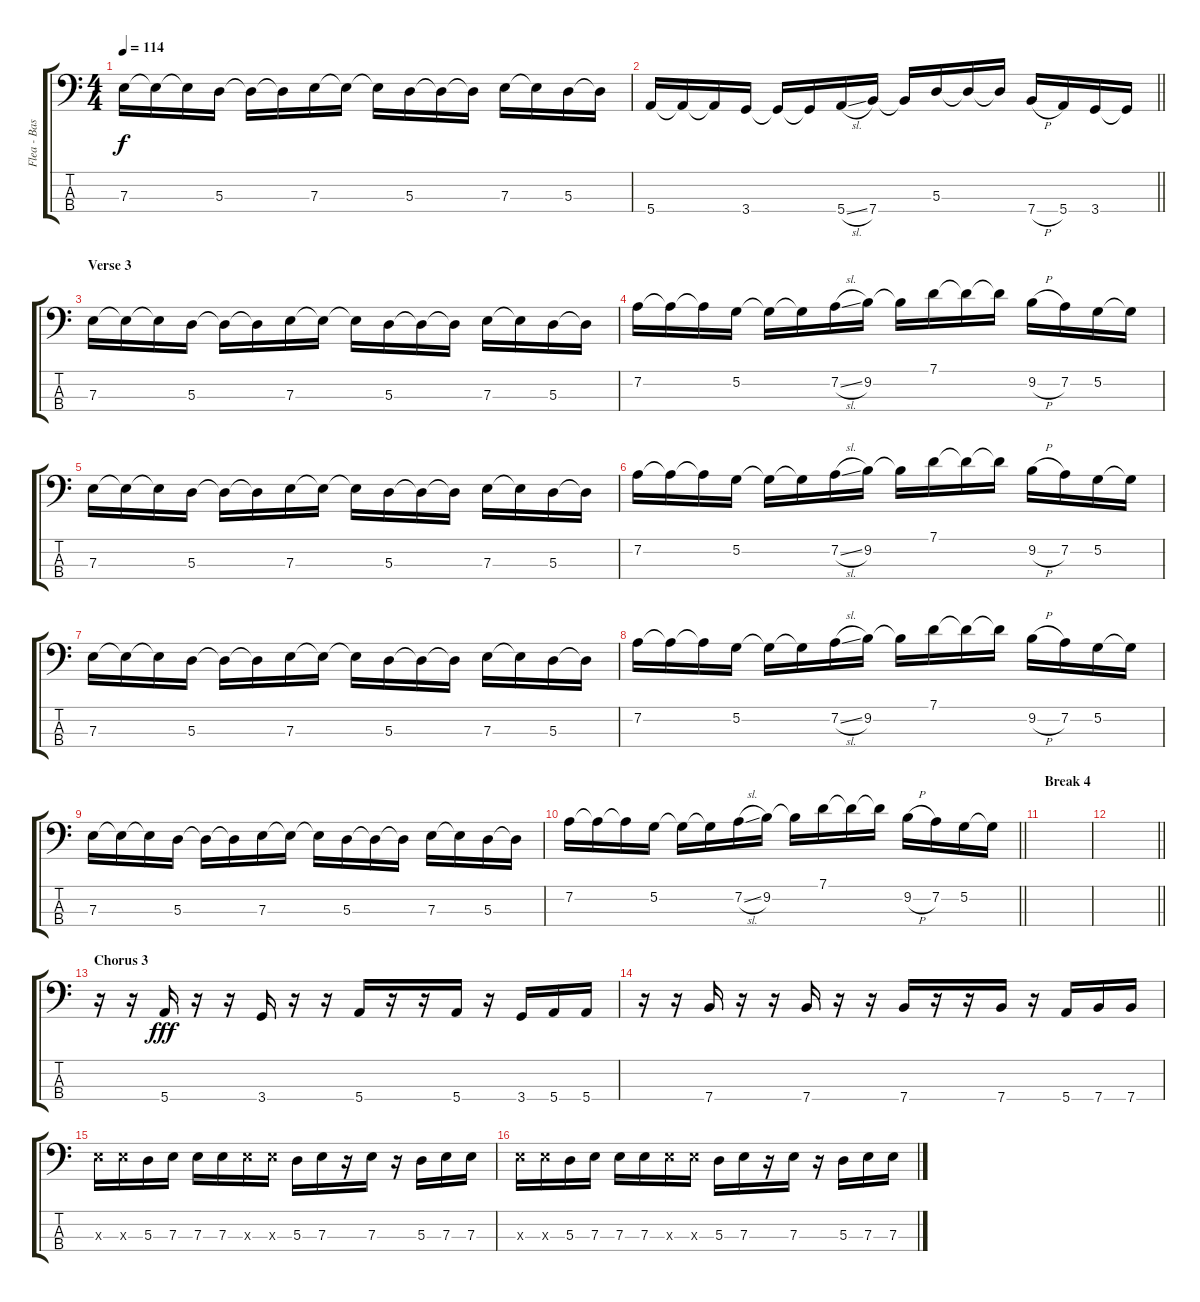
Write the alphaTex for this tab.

\track ("Flea - Bass" "Flea - Bas") {instrument electricbassfinger}
\staff {score tabs}
\tuning (G2 D2 A1 E1) {hide}
\ts (4 4)
\tempo 114
\clef f4
\ks c
7.3.16{dy f} 7.3{t}.16 7.3{t}.16 5.3.16 5.3{t}.16 5.3{t}.16 7.3.16 7.3{t}.16 7.3{t}.16 5.3.16 5.3{t}.16 5.3{t}.16 7.3.16 7.3{t}.16 5.3.16 5.3{t}.16 |
\barLineRight lightlight
5.4.16 5.4{t}.16 5.4{t}.16 3.4.16 3.4{t}.16 3.4{t}.16 5.4{sl}.16 7.4.16 7.4{t}.16 5.3.16 5.3{t}.16 5.3{t}.16 7.4{h}.16 5.4.16 3.4.16 3.4{t}.16 |
\section ("" "Verse 3")
7.3.16 7.3{t}.16 7.3{t}.16 5.3.16 5.3{t}.16 5.3{t}.16 7.3.16 7.3{t}.16 7.3{t}.16 5.3.16 5.3{t}.16 5.3{t}.16 7.3.16 7.3{t}.16 5.3.16 5.3{t}.16 |
7.2.16 7.2{t}.16 7.2{t}.16 5.2.16 5.2{t}.16 5.2{t}.16 7.2{sl}.16 9.2.16 9.2{t}.16 7.1.16 7.1{t}.16 7.1{t}.16 9.2{h}.16 7.2.16 5.2.16 5.2{t}.16 |
7.3.16 7.3{t}.16 7.3{t}.16 5.3.16 5.3{t}.16 5.3{t}.16 7.3.16 7.3{t}.16 7.3{t}.16 5.3.16 5.3{t}.16 5.3{t}.16 7.3.16 7.3{t}.16 5.3.16 5.3{t}.16 |
7.2.16 7.2{t}.16 7.2{t}.16 5.2.16 5.2{t}.16 5.2{t}.16 7.2{sl}.16 9.2.16 9.2{t}.16 7.1.16 7.1{t}.16 7.1{t}.16 9.2{h}.16 7.2.16 5.2.16 5.2{t}.16 |
7.3.16 7.3{t}.16 7.3{t}.16 5.3.16 5.3{t}.16 5.3{t}.16 7.3.16 7.3{t}.16 7.3{t}.16 5.3.16 5.3{t}.16 5.3{t}.16 7.3.16 7.3{t}.16 5.3.16 5.3{t}.16 |
7.2.16 7.2{t}.16 7.2{t}.16 5.2.16 5.2{t}.16 5.2{t}.16 7.2{sl}.16 9.2.16 9.2{t}.16 7.1.16 7.1{t}.16 7.1{t}.16 9.2{h}.16 7.2.16 5.2.16 5.2{t}.16 |
7.3.16 7.3{t}.16 7.3{t}.16 5.3.16 5.3{t}.16 5.3{t}.16 7.3.16 7.3{t}.16 7.3{t}.16 5.3.16 5.3{t}.16 5.3{t}.16 7.3.16 7.3{t}.16 5.3.16 5.3{t}.16 |
\barLineRight lightlight
7.2.16 7.2{t}.16 7.2{t}.16 5.2.16 5.2{t}.16 5.2{t}.16 7.2{sl}.16 9.2.16 9.2{t}.16 7.1.16 7.1{t}.16 7.1{t}.16 9.2{h}.16 7.2.16 5.2.16 5.2{t}.16 |
\section ("" "Break 4")
|
\barLineRight lightlight
|
\section ("" "Chorus 3")
r.16 r.16 5.4.16{dy fff} r.16 r.16 3.4.16 r.16 r.16 5.4.16 r.16 r.16 5.4.16 r.16 3.4.16 5.4.16 5.4.16 |
r.16 r.16 7.4.16 r.16 r.16 7.4.16 r.16 r.16 7.4.16 r.16 r.16 7.4.16 r.16 5.4.16 7.4.16 7.4.16 |
7.3{x}.16 7.3{x}.16 5.3.16 7.3.16 7.3.16 7.3.16 7.3{x}.16 7.3{x}.16 5.3.16 7.3.16 r.16 7.3.16 r.16 5.3.16 7.3.16 7.3.16 |
7.3{x}.16 7.3{x}.16 5.3.16 7.3.16 7.3.16 7.3.16 7.3{x}.16 7.3{x}.16 5.3.16 7.3.16 r.16 7.3.16 r.16 5.3.16 7.3.16 7.3.16
